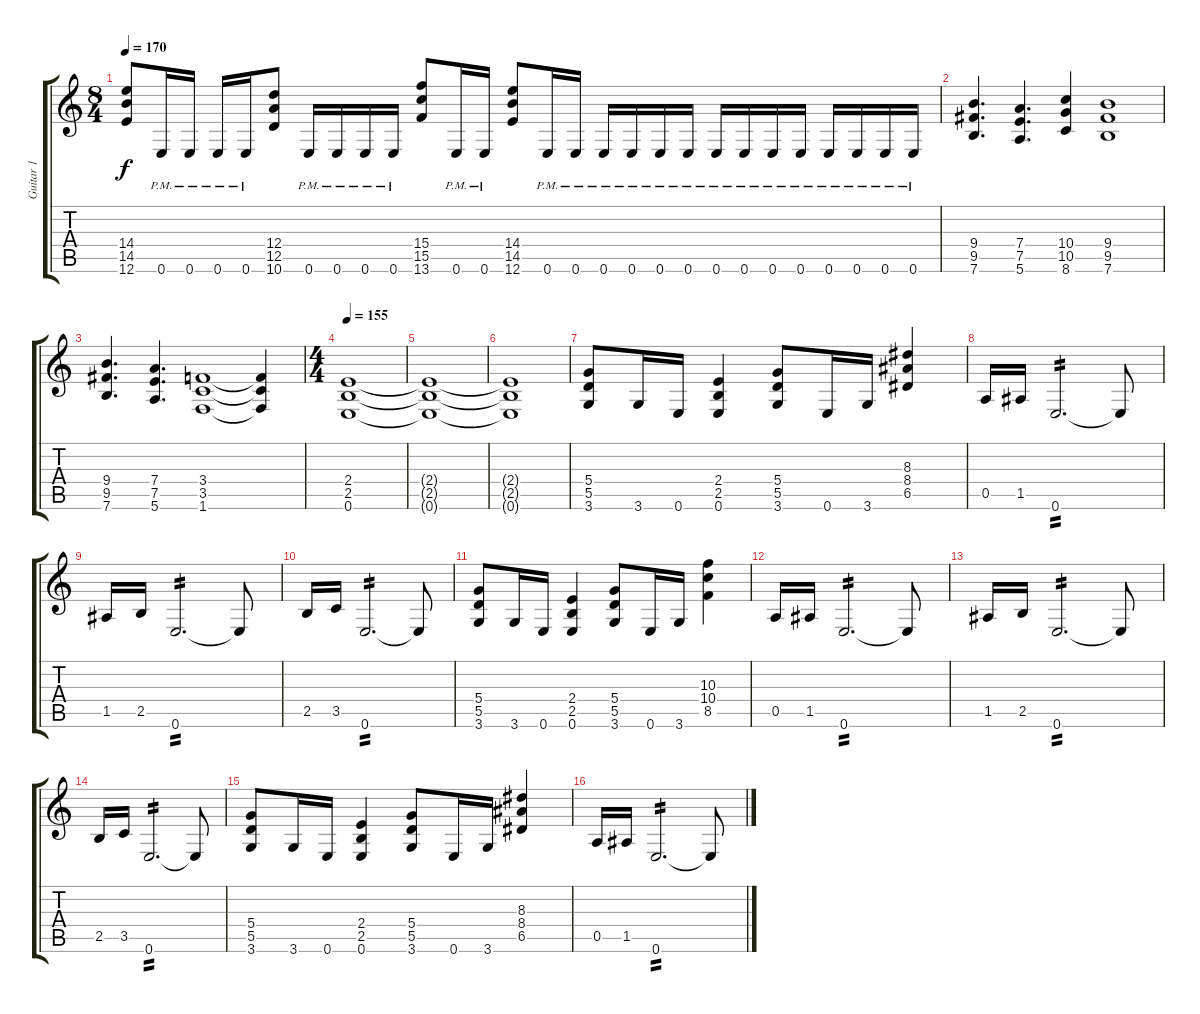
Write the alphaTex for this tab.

\track ("Guitar 1" "Guitar 1") {instrument distortionguitar}
\staff {score tabs}
\tuning (E4 B3 G3 D3 A2 E2) {hide}
\ts (8 4)
\tempo 170
\clef g2
\ks c
(14.4 14.5 12.6).8{dy f} 0.6{pm}.16 0.6{pm}.16 0.6{pm}.16 0.6{pm}.16 (12.4 12.5 10.6).8 0.6{pm}.16 0.6{pm}.16 0.6{pm}.16 0.6{pm}.16 (15.4 15.5 13.6).8 0.6{pm}.16 0.6{pm}.16 (14.4 14.5 12.6).8 0.6{pm}.16 0.6{pm}.16 0.6{pm}.16 0.6{pm}.16 0.6{pm}.16 0.6{pm}.16 0.6{pm}.16 0.6{pm}.16 0.6{pm}.16 0.6{pm}.16 0.6{pm}.16 0.6{pm}.16 0.6{pm}.16 0.6{pm}.16 |
(9.4 9.5 7.6).4{d} (7.4 7.5 5.6).4{d} (10.4 10.5 8.6).4 (9.4 9.5 7.6).1 |
(9.4 9.5 7.6).4{d} (7.4 7.5 5.6).4{d} (3.4 3.5 1.6).1 (3.4{t} 3.5{t} 1.6{t}).4 |
\ts (4 4)
\tempo 155
(2.4 2.5 0.6).1 |
(2.4{t} 2.5{t} 0.6{t}).1 |
(2.4{t} 2.5{t} 0.6{t}).1 |
(5.4 5.5 3.6).8 3.6.16 0.6.16 (2.4 2.5 0.6).4 (5.4 5.5 3.6).8 0.6.16 3.6.16 (8.3 8.4 6.5).4 |
0.5.16 1.5.16 0.6.2{d tp 2} 0.6{t}.8 |
1.5.16 2.5.16 0.6.2{d tp 2} 0.6{t}.8 |
2.5.16 3.5.16 0.6.2{d tp 2} 0.6{t}.8 |
(5.4 5.5 3.6).8 3.6.16 0.6.16 (2.4 2.5 0.6).4 (5.4 5.5 3.6).8 0.6.16 3.6.16 (10.3 10.4 8.5).4 |
0.5.16 1.5.16 0.6.2{d tp 2} 0.6{t}.8 |
1.5.16 2.5.16 0.6.2{d tp 2} 0.6{t}.8 |
2.5.16 3.5.16 0.6.2{d tp 2} 0.6{t}.8 |
(5.4 5.5 3.6).8 3.6.16 0.6.16 (2.4 2.5 0.6).4 (5.4 5.5 3.6).8 0.6.16 3.6.16 (8.3 8.4 6.5).4 |
0.5.16 1.5.16 0.6.2{d tp 2} 0.6{t}.8
